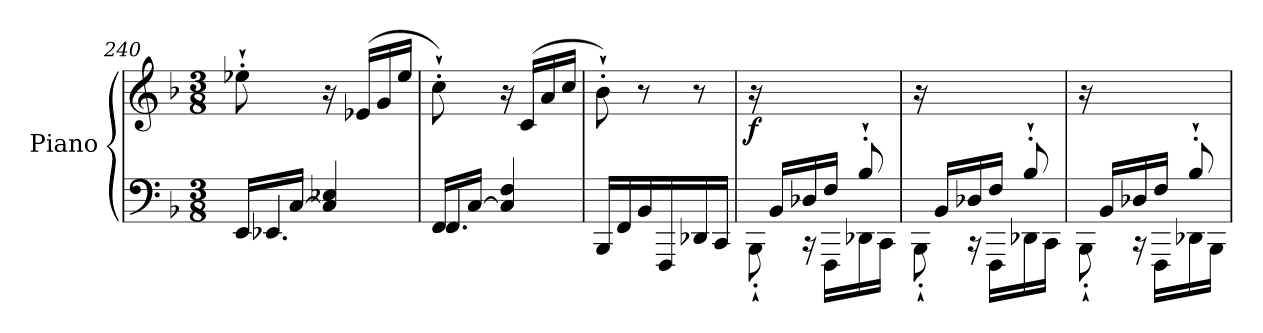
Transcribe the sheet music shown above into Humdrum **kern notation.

**kern	**kern	**dynam
*part1	*part1	*part1
*staff2	*staff1	*staff1/2
*I"Piano	*	*
*I'Pno	*	*
*clefF4	*clefG2	*
*k[b-]	*k[b-]	*
*M3/8	*M3/8	*
=240	=240	=240
*^	*	*
16EE/LL	4.EE-X/	8ee-X'`\	.
[16C/JJ	.	.	.
4C/] 4E-X/	.	16r	.
.	.	(>16e-X/LL	.
.	.	16g/	.
.	.	16ee-/JJ	.
=241	=241	=241	=241
16FF/LL	4.FF/	8cc'`\)	.
[16C/JJ	.	.	.
4C/] 4F/	.	16r	.
.	.	(>16c/LL	.
.	.	16a/	.
.	.	16cc/JJ	.
*v	*v	*	*
!!LO:LB:g=z
=242	=242	=242
16BBB-/LL	8b-'`\)	.
16FF/	.	.
16BB-/	8r	.
16FFF/	.	.
16DD-X/	8r	.
16CC/JJ	.	.
=243	=243	=243
*^	*	*
!	!	!	!LO:DY:b
16ryy	8BBB-'`\	16r	f
16BB-/LL	.	4ryy	.
16D-X/	16r	.	.
16F/JJ	16FFF\LL	.	.
8B-'`/	16DD-X\	.	.
.	16CC\JJ	16ryy	.
=244	=244	=244	=244
16ryy	8BBB-'`\	16r	.
16BB-/LL	.	4ryy	.
16D-X/	16r	.	.
16F/JJ	16FFF\LL	.	.
8B-'`/	16DD-X\	.	.
.	16CC\JJ	16ryy	.
=245	=245	=245	=245
16ryy	8BBB-'`\	16r	.
16BB-/LL	.	4ryy	.
16D-X/	16r	.	.
16F/JJ	16FFF\LL	.	.
8B-'`/	16DD-X\	.	.
.	16BBB-\JJ	16ryy	.
*v	*v	*	*
=	=	=
*-	*-	*-
